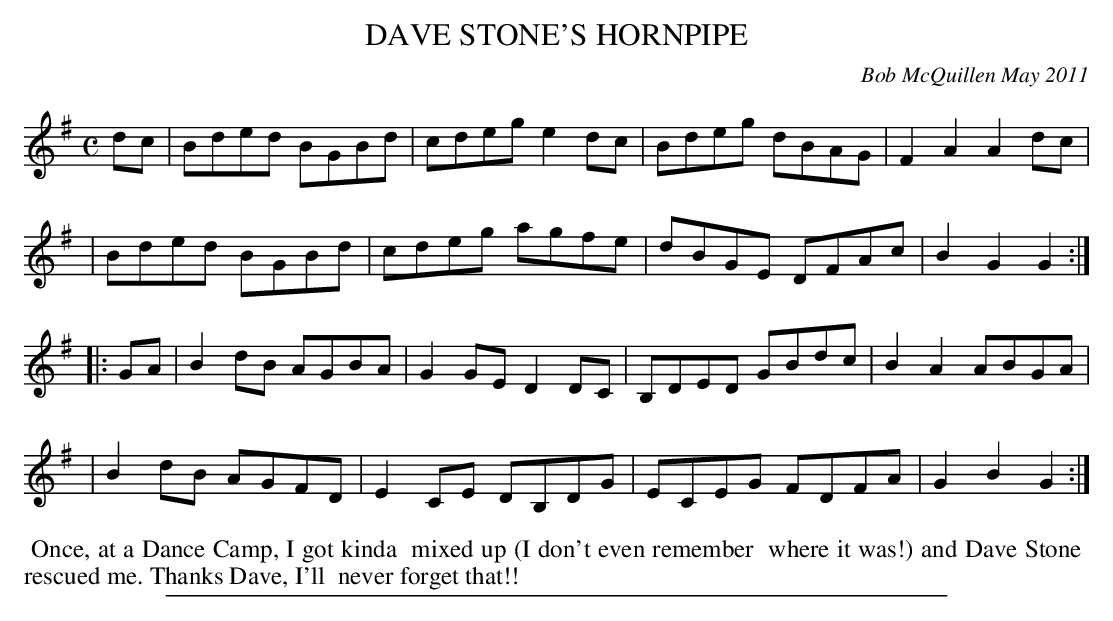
X:1
T: DAVE STONE'S HORNPIPE
C: Bob McQuillen May 2011
M: C
L: 1/8
K: G
dc \
| Bded BGBd | cdeg e2dc | Bdeg dBAG | F2A2 A2dc |
| Bded BGBd | cdeg agfe | dBGE DFAc | B2G2 G2 :|
|: GA \
| B2dB AGBA | G2GE D2DC | B,DED GBdc | B2A2 ABGA |
| B2dB AGFD | E2CE DB,DG | ECEG FDFA | G2B2 G2 :|
